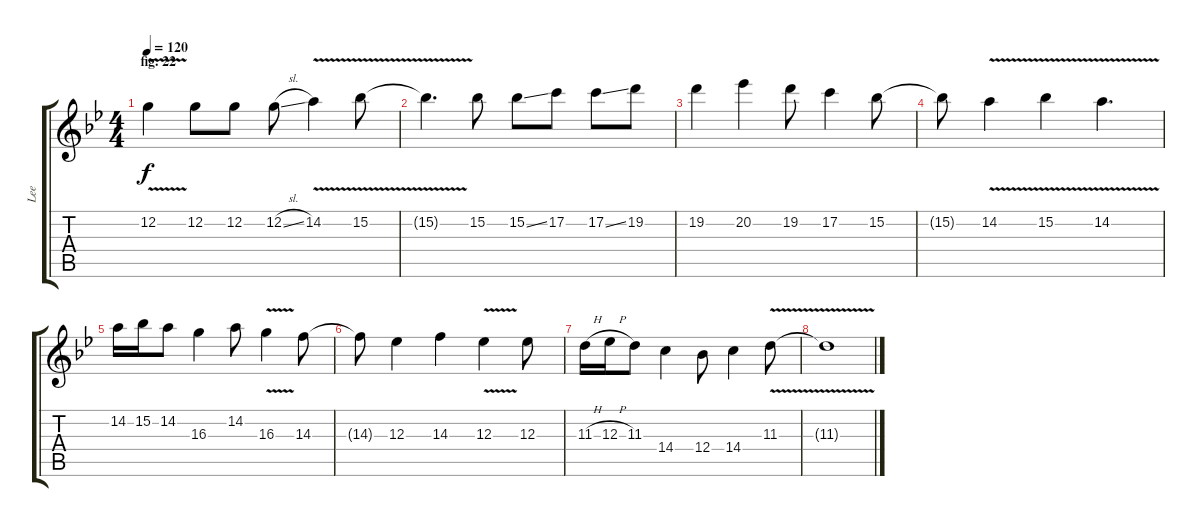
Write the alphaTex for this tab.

\track ("Lee" "Lee") {instrument distortionguitar}
\staff {score tabs}
\tuning (G3 G3 Eb3 Bb2 Eb2 Eb2) {hide}
\ts (4 4)
\section ("" "fig. 22")
\tempo 120
\clef g2
\ks gminor
12.2{v}.4{dy f} 12.2.8 12.2.8 12.2{sl}.8 14.2{v}.4 15.2{v}.8 |
15.2{t}.4{d} 15.2.8 15.2{ss}.8 17.2.8 17.2{ss}.8 19.2.8 |
19.2.4 20.2.4 19.2.8 17.2.4 15.2.8 |
15.2{t}.8 14.2{v}.4 15.2{v}.4 14.2{v}.4{d} |
14.2.16 15.2.16 14.2.8 16.3.4 14.2.8 16.3{v}.4 14.3.8 |
14.3{t}.8 12.3.4 14.3.4 12.3{v}.4 12.3.8 |
11.3{h}.16 12.3{h}.16 11.3.8 14.4.4 12.4.8 14.4.4 11.3{v}.8 |
11.3{t}.1
